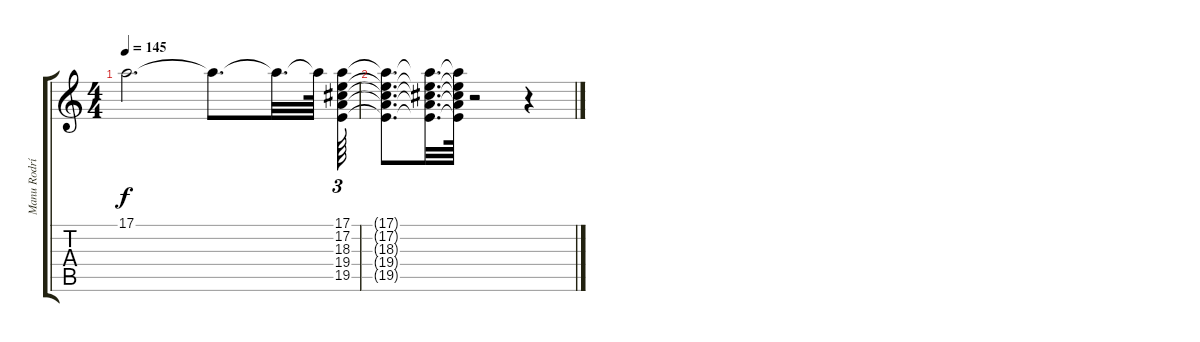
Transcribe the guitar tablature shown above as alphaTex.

\track ("Manu Rodríguez" "Manu Rodrí") {instrument stringensemble1}
\staff {score tabs}
\tuning (E4 B3 G3 D3 A2 E2) {hide}
\ts (4 4)
\tempo 145
\clef g2
\ks c
17.1{t}.2{d dy f} 17.1{t}.8{d} 17.1{t}.32{d} 17.1{t}.64 (17.1 17.2 18.3 19.4 19.5).64{tu (3 2)} |
(17.1{t} 17.2{t} 18.3{t} 19.4{t} 19.5{t}).8{d} (17.1{t} 17.2{t} 18.3{t} 19.4{t} 19.5{t}).32{d} (17.1{t} 17.2{t} 18.3{t} 19.4{t} 19.5{t}).64 r.2 r.4
